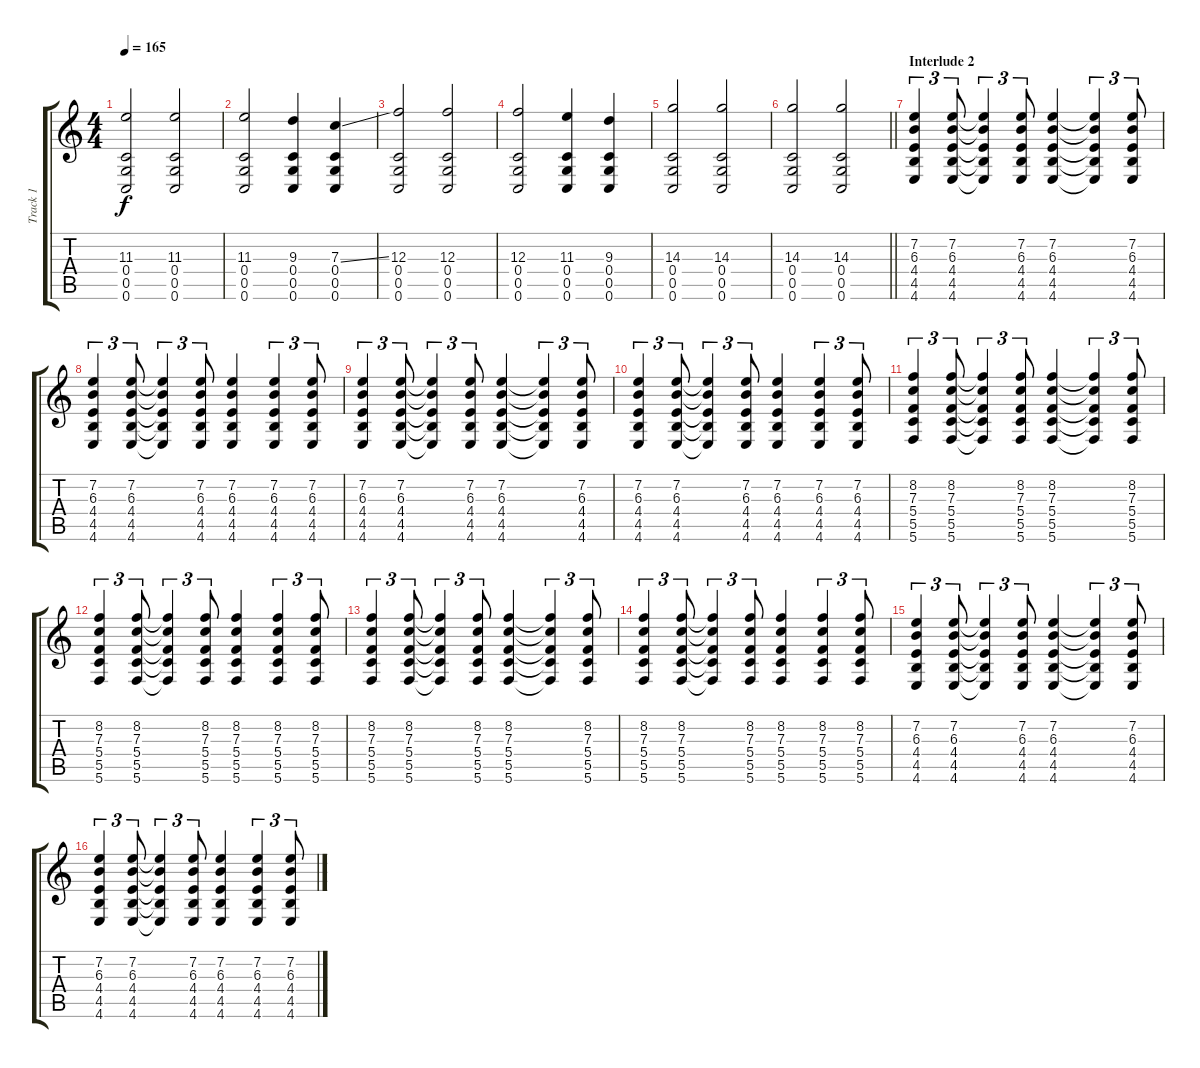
\track ("Track 1" "Track 1") {instrument overdrivenguitar}
\staff {score tabs}
\tuning (D4 A3 F3 C3 G2 C2) {hide}
\ts (4 4)
\tempo 165
\clef g2
\ks c
(11.3 0.4 0.5 0.6).2{dy f} (11.3 0.4 0.5 0.6).2 |
(11.3 0.4 0.5 0.6).2 (9.3 0.4 0.5 0.6).4 (7.3{ss} 0.4 0.5 0.6).4 |
(12.3 0.4 0.5 0.6).2 (12.3 0.4 0.5 0.6).2 |
(12.3 0.4 0.5 0.6).2 (11.3 0.4 0.5 0.6).4 (9.3 0.4 0.5 0.6).4 |
(14.3 0.4 0.5 0.6).2 (14.3 0.4 0.5 0.6).2 |
\barLineRight lightlight
(14.3 0.4 0.5 0.6).2 (14.3 0.4 0.5 0.6).2 |
\section ("" "Interlude 2")
(7.2 6.3 4.4 4.5 4.6).4{tu (3 2)} (7.2 6.3 4.4 4.5 4.6).8{tu (3 2)} (7.2{t} 6.3{t} 4.4{t} 4.5{t} 4.6{t}).4{tu (3 2)} (7.2 6.3 4.4 4.5 4.6).8{tu (3 2)} (7.2 6.3 4.4 4.5 4.6).4 (7.2{t} 6.3{t} 4.4{t} 4.5{t} 4.6{t}).4{tu (3 2)} (7.2 6.3 4.4 4.5 4.6).8{tu (3 2)} |
(7.2 6.3 4.4 4.5 4.6).4{tu (3 2)} (7.2 6.3 4.4 4.5 4.6).8{tu (3 2)} (7.2{t} 6.3{t} 4.4{t} 4.5{t} 4.6{t}).4{tu (3 2)} (7.2 6.3 4.4 4.5 4.6).8{tu (3 2)} (7.2 6.3 4.4 4.5 4.6).4 (7.2 6.3 4.4 4.5 4.6).4{tu (3 2)} (7.2 6.3 4.4 4.5 4.6).8{tu (3 2)} |
(7.2 6.3 4.4 4.5 4.6).4{tu (3 2)} (7.2 6.3 4.4 4.5 4.6).8{tu (3 2)} (7.2{t} 6.3{t} 4.4{t} 4.5{t} 4.6{t}).4{tu (3 2)} (7.2 6.3 4.4 4.5 4.6).8{tu (3 2)} (7.2 6.3 4.4 4.5 4.6).4 (7.2{t} 6.3{t} 4.4{t} 4.5{t} 4.6{t}).4{tu (3 2)} (7.2 6.3 4.4 4.5 4.6).8{tu (3 2)} |
(7.2 6.3 4.4 4.5 4.6).4{tu (3 2)} (7.2 6.3 4.4 4.5 4.6).8{tu (3 2)} (7.2{t} 6.3{t} 4.4{t} 4.5{t} 4.6{t}).4{tu (3 2)} (7.2 6.3 4.4 4.5 4.6).8{tu (3 2)} (7.2 6.3 4.4 4.5 4.6).4 (7.2 6.3 4.4 4.5 4.6).4{tu (3 2)} (7.2 6.3 4.4 4.5 4.6).8{tu (3 2)} |
(8.2 7.3 5.4 5.5 5.6).4{tu (3 2)} (8.2 7.3 5.4 5.5 5.6).8{tu (3 2)} (8.2{t} 7.3{t} 5.4{t} 5.5{t} 5.6{t}).4{tu (3 2)} (8.2 7.3 5.4 5.5 5.6).8{tu (3 2)} (8.2 7.3 5.4 5.5 5.6).4 (8.2{t} 7.3{t} 5.4{t} 5.5{t} 5.6{t}).4{tu (3 2)} (8.2 7.3 5.4 5.5 5.6).8{tu (3 2)} |
(8.2 7.3 5.4 5.5 5.6).4{tu (3 2)} (8.2 7.3 5.4 5.5 5.6).8{tu (3 2)} (8.2{t} 7.3{t} 5.4{t} 5.5{t} 5.6{t}).4{tu (3 2)} (8.2 7.3 5.4 5.5 5.6).8{tu (3 2)} (8.2 7.3 5.4 5.5 5.6).4 (8.2 7.3 5.4 5.5 5.6).4{tu (3 2)} (8.2 7.3 5.4 5.5 5.6).8{tu (3 2)} |
(8.2 7.3 5.4 5.5 5.6).4{tu (3 2)} (8.2 7.3 5.4 5.5 5.6).8{tu (3 2)} (8.2{t} 7.3{t} 5.4{t} 5.5{t} 5.6{t}).4{tu (3 2)} (8.2 7.3 5.4 5.5 5.6).8{tu (3 2)} (8.2 7.3 5.4 5.5 5.6).4 (8.2{t} 7.3{t} 5.4{t} 5.5{t} 5.6{t}).4{tu (3 2)} (8.2 7.3 5.4 5.5 5.6).8{tu (3 2)} |
(8.2 7.3 5.4 5.5 5.6).4{tu (3 2)} (8.2 7.3 5.4 5.5 5.6).8{tu (3 2)} (8.2{t} 7.3{t} 5.4{t} 5.5{t} 5.6{t}).4{tu (3 2)} (8.2 7.3 5.4 5.5 5.6).8{tu (3 2)} (8.2 7.3 5.4 5.5 5.6).4 (8.2 7.3 5.4 5.5 5.6).4{tu (3 2)} (8.2 7.3 5.4 5.5 5.6).8{tu (3 2)} |
(7.2 6.3 4.4 4.5 4.6).4{tu (3 2)} (7.2 6.3 4.4 4.5 4.6).8{tu (3 2)} (7.2{t} 6.3{t} 4.4{t} 4.5{t} 4.6{t}).4{tu (3 2)} (7.2 6.3 4.4 4.5 4.6).8{tu (3 2)} (7.2 6.3 4.4 4.5 4.6).4 (7.2{t} 6.3{t} 4.4{t} 4.5{t} 4.6{t}).4{tu (3 2)} (7.2 6.3 4.4 4.5 4.6).8{tu (3 2)} |
(7.2 6.3 4.4 4.5 4.6).4{tu (3 2)} (7.2 6.3 4.4 4.5 4.6).8{tu (3 2)} (7.2{t} 6.3{t} 4.4{t} 4.5{t} 4.6{t}).4{tu (3 2)} (7.2 6.3 4.4 4.5 4.6).8{tu (3 2)} (7.2 6.3 4.4 4.5 4.6).4 (7.2 6.3 4.4 4.5 4.6).4{tu (3 2)} (7.2 6.3 4.4 4.5 4.6).8{tu (3 2)}
